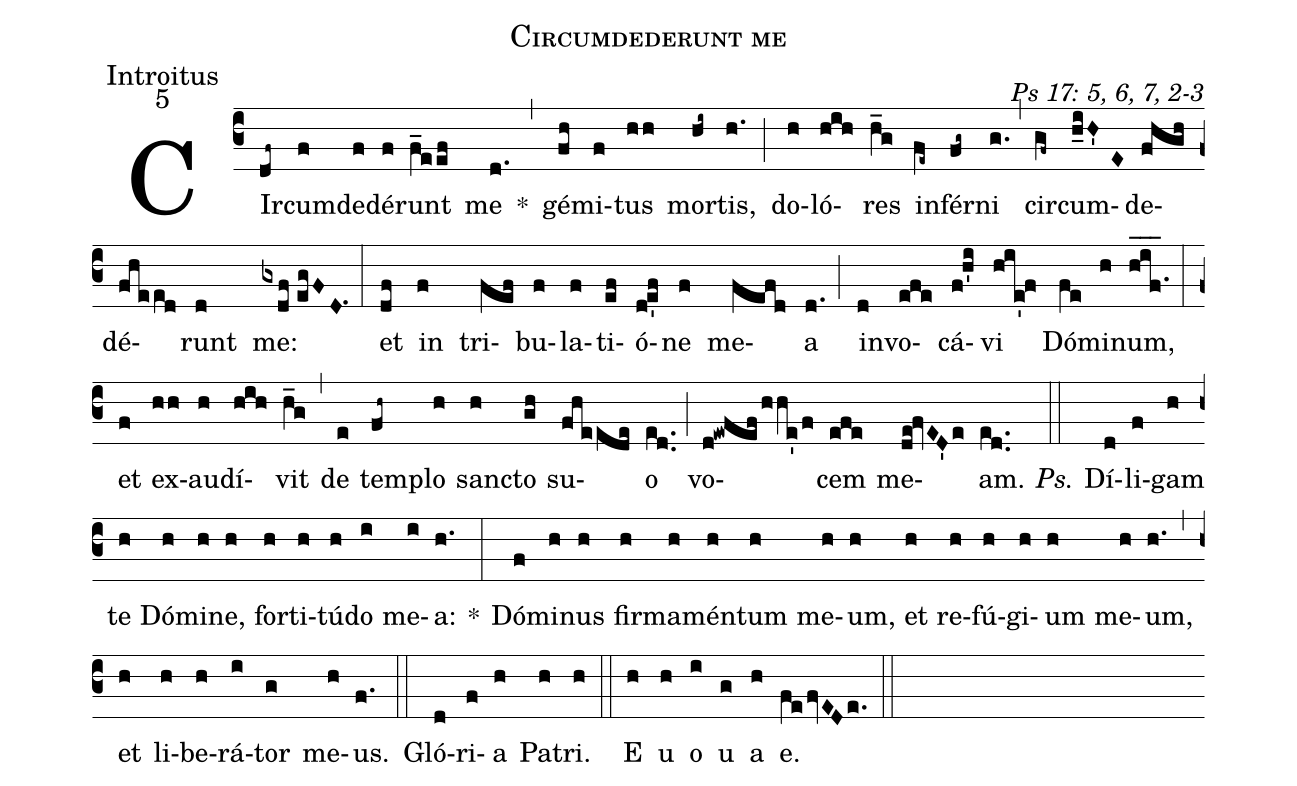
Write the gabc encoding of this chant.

name: Circumdederunt me;
office-part: Introitus;
mode: 5;
commentary: Ps 17: 5, 6, 7, 2-3;
%%
(c3) CIr(df~)cum(f)de(f)dé(f)runt(f_eef) me(d.) *(,) gé(fh)mi(f)tus(hh) mor(hi~)tis,(h.) (;) do(h)ló(hih)res(h_g) in(fe~)fér(fg~)ni(g.) (,) cir(gf~)cum(h_iH'E)de(fhgh)dé(fheed)runt(d) me:(gxdf//egFD.1) (:)
et(df) in(f) tri(fef)bu(f)la(f)ti(ef)ó(d!e'f)ne(f) me(fefd)a(d.) (;) in(d)vo(efe)cá(f!h'i)vi(hie'!f) Dó(fe)mi(h)num,(h_i_f.1_) (:)
et(f) ex(hh)au(h)dí(hih)vit(h_g) (,) de(e) tem(fh~)plo(h) sanc(h)to(gh) su(fheede)o(ed..) (;) vo(d!ewfef/hhe'/f)cem(efe) me(de!fvED'e)am.(ed..) (::)
<i>Ps.</i> Dí(d)li(f)gam(h) te(h) Dó(h)mi(h)ne,(h) for(h)ti(h)tú(h)do(i) me(i)a:(h.) *(:)
Dó(f)mi(h)nus(h) fir(h)ma(h)mén(h)tum(h) me(h)um,(h) et(h) re(h)fú(h)gi(h)um(h) me(h)um,(h.) (,) et(h) li(h)be(h)rá(i)tor(g) me(h)us.(f.) (::)
Gló(d)ri(f)a(h) Pa(h)tri.(h) (::)
<eu>E(h) u(h) o(i) u(g) a(h) e.</eu>(fefvEDe.) (::)
